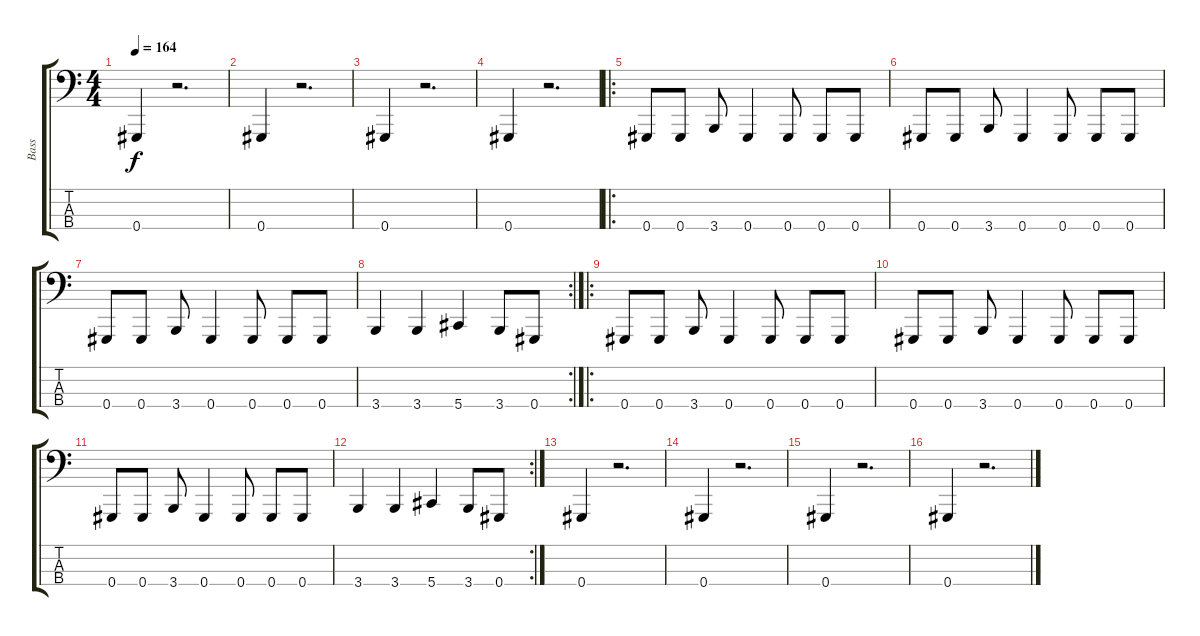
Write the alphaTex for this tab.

\track ("Bass" "Bass") {instrument electricbassfinger}
\staff {score tabs}
\tuning (Db2 Ab1 Eb1 Ab0) {hide}
\ts (4 4)
\tempo 164
\clef f4
\ks c
0.4.4{dy f} r.2{d} |
0.4.4 r.2{d} |
0.4.4 r.2{d} |
0.4.4 r.2{d} |
\ro
0.4.8 0.4.8 3.4.8 0.4.4 0.4.8 0.4.8 0.4.8 |
0.4.8 0.4.8 3.4.8 0.4.4 0.4.8 0.4.8 0.4.8 |
0.4.8 0.4.8 3.4.8 0.4.4 0.4.8 0.4.8 0.4.8 |
\rc 2
3.4.4 3.4.4 5.4.4 3.4.8 0.4.8 |
\ro
0.4.8 0.4.8 3.4.8 0.4.4 0.4.8 0.4.8 0.4.8 |
0.4.8 0.4.8 3.4.8 0.4.4 0.4.8 0.4.8 0.4.8 |
0.4.8 0.4.8 3.4.8 0.4.4 0.4.8 0.4.8 0.4.8 |
\rc 2
3.4.4 3.4.4 5.4.4 3.4.8 0.4.8 |
0.4.4 r.2{d} |
0.4.4 r.2{d} |
0.4.4 r.2{d} |
0.4.4 r.2{d}
